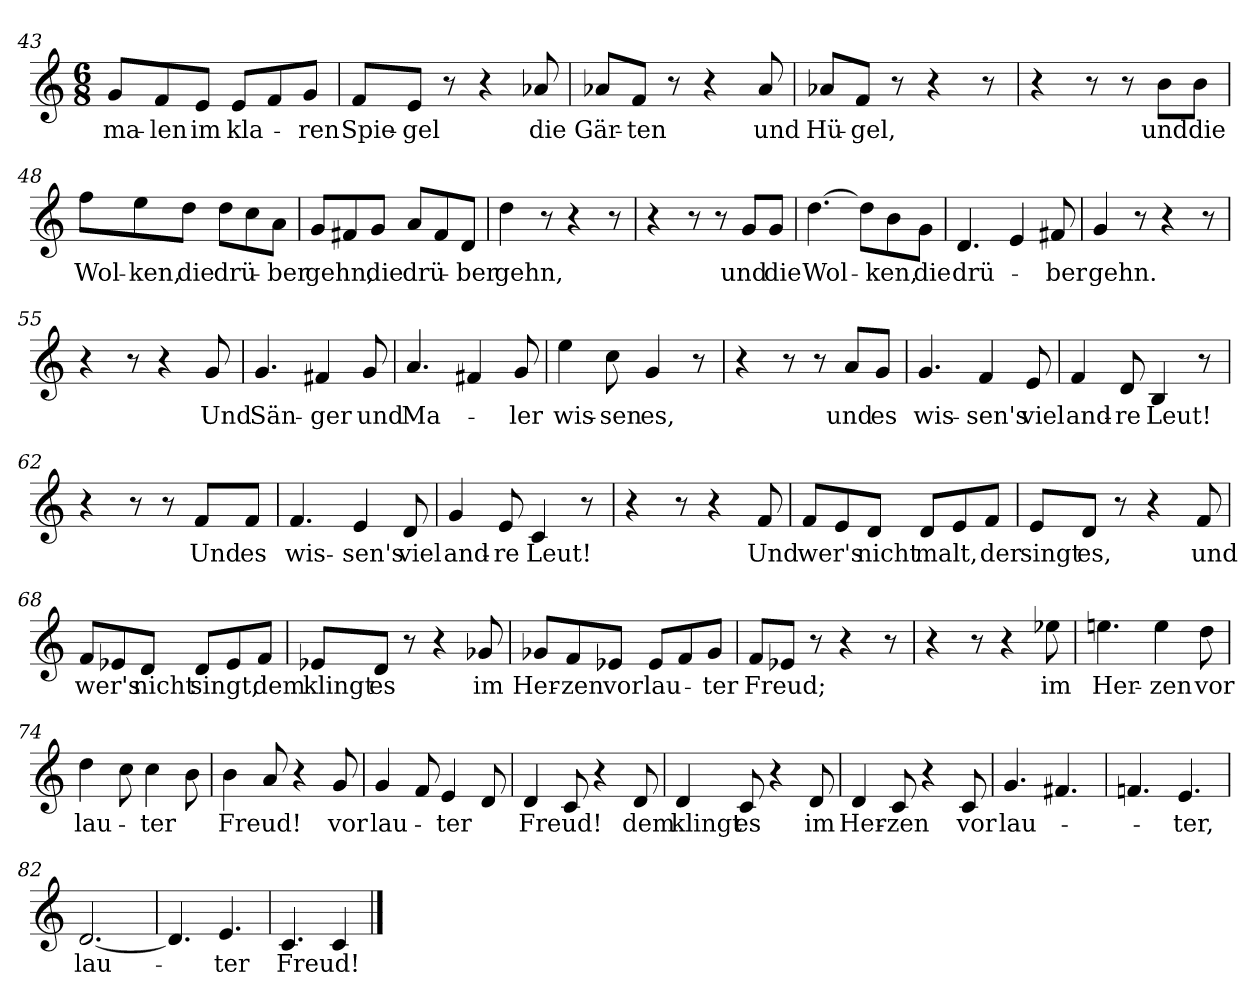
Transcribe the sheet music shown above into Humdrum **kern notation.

**kern	**text
*part1	*part1
*staff1	*staff1
*clefG2	*
*k[]	*
*M6/8	*
=43	=43
!	!LO:LY:b
8g/L	ma-
!	!LO:LY:b
8f/	-len
!	!LO:LY:b
8e/J	im
!	!LO:LY:b
8e/L	kla-
8f/	.
!	!LO:LY:b
8g/J	-ren
=44	=44
!	!LO:LY:b
8f/L	Spie-
!	!LO:LY:b
8e/J	-gel
8r	.
4r	.
!	!LO:LY:b
8a-X/	die
=45	=45
!	!LO:LY:b
8a-X/L	Gär-
!	!LO:LY:b
8f/J	-ten
8r	.
4r	.
!	!LO:LY:b
8a-/	und
=46	=46
!	!LO:LY:b
8a-X/L	Hü-
!	!LO:LY:b
8f/J	-gel,
8r	.
4r	.
8r	.
=47	=47
4r	.
8r	.
8r	.
!	!LO:LY:b
8b\L	und
!	!LO:LY:b
8b\J	die
!!LO:LB:g=z
=48	=48
!	!LO:LY:b
8ff\L	Wol-
!	!LO:LY:b
8ee\	-ken,
!	!LO:LY:b
8dd\J	die
!	!LO:LY:b
8dd\L	drü-
8cc\	.
!	!LO:LY:b
8a\J	-ber
=49	=49
!	!LO:LY:b
8g/L	gehn,
8f#X/	.
!	!LO:LY:b
8g/J	die
!	!LO:LY:b
8a/L	drü-
8f#/	.
!	!LO:LY:b
8d/J	-ber
=50	=50
!	!LO:LY:b
4dd\	gehn,
8r	.
4r	.
8r	.
=51	=51
4r	.
8r	.
8r	.
!	!LO:LY:b
8g/L	und
!	!LO:LY:b
8g/J	die
=52	=52
!	!LO:LY:b
[4.dd\	Wol-
8dd\L]	.
!	!LO:LY:b
8b\	-ken,
!	!LO:LY:b
8g\J	die
=53	=53
!	!LO:LY:b
4.d/	drü-
4e/	.
!	!LO:LY:b
8f#X/	-ber
=54	=54
!	!LO:LY:b
4g/	gehn.
8r	.
4r	.
8r	.
=55	=55
4r	.
8r	.
4r	.
!	!LO:LY:b
8g/	Und
!!LO:LB:g=z
=56	=56
!	!LO:LY:b
4.g/	Sän-
!	!LO:LY:b
4f#X/	-ger
!	!LO:LY:b
8g/	und
=57	=57
!	!LO:LY:b
4.a/	Ma-
4f#X/	.
!	!LO:LY:b
8g/	-ler
=58	=58
!	!LO:LY:b
4ee\	wis-
!	!LO:LY:b
8cc\	-sen
!	!LO:LY:b
4g/	es,
8r	.
=59	=59
4r	.
8r	.
8r	.
!	!LO:LY:b
8a/L	und
!	!LO:LY:b
8g/J	es
=60	=60
!	!LO:LY:b
4.g/	wis-
!	!LO:LY:b
4f/	-sen's
!	!LO:LY:b
8e/	viel
=61	=61
!	!LO:LY:b
4f/	and-
!	!LO:LY:b
8d/	-re
!	!LO:LY:b
4B/	Leut!
8r	.
=62	=62
4r	.
8r	.
8r	.
!	!LO:LY:b
8f/L	Und
!	!LO:LY:b
8f/J	es
=63	=63
!	!LO:LY:b
4.f/	wis-
!	!LO:LY:b
4e/	-sen's
!	!LO:LY:b
8d/	viel
!!LO:LB:g=z
=64	=64
!	!LO:LY:b
4g/	and-
!	!LO:LY:b
8e/	-re
!	!LO:LY:b
4c/	-Leut!
8r	.
=65	=65
4r	.
8r	.
4r	.
!	!LO:LY:b
8f/	Und
=66	=66
!	!LO:LY:b
8f/L	wer's
8e/	.
!	!LO:LY:b
8d/J	nicht
!	!LO:LY:b
8d/L	malt,
8e/	.
!	!LO:LY:b
8f/J	der
=67	=67
!	!LO:LY:b
8e/L	singt
!	!LO:LY:b
8d/J	es,
8r	.
4r	.
!	!LO:LY:b
8f/	und
=68	=68
!	!LO:LY:b
8f/L	wer's
8e-X/	.
!	!LO:LY:b
8d/J	nicht
!	!LO:LY:b
8d/L	singt,
8e-/	.
!	!LO:LY:b
8f/J	dem
=69	=69
!	!LO:LY:b
8e-X/L	klingt
!	!LO:LY:b
8d/J	es
8r	.
4r	.
!	!LO:LY:b
8g-X/	im
!!LO:LB:g=z
=70	=70
!	!LO:LY:b
8g-X/L	Her-
!	!LO:LY:b
8f/	-zen
!	!LO:LY:b
8e-X/J	vor
!	!LO:LY:b
8e-/L	lau-
8f/	.
!	!LO:LY:b
8g-/J	-ter
=71	=71
!	!LO:LY:b
8f/L	Freud;
8e-X/J	.
8r	.
4r	.
8r	.
=72	=72
4r	.
8r	.
4r	.
!	!LO:LY:b
8ee-X\	im
=73	=73
!	!LO:LY:b
4.een\	Her-
!	!LO:LY:b
4ee\	-zen
!	!LO:LY:b
8dd\	vor
=74	=74
!	!LO:LY:b
4dd\	lau-
8cc\	.
!	!LO:LY:b
4cc\	-ter
8b\	.
=75	=75
!	!LO:LY:b
4b\	Freud!
8a/	.
4r	.
!	!LO:LY:b
8g/	vor
=76	=76
!	!LO:LY:b
4g/	lau-
8f/	.
!	!LO:LY:b
4e/	-ter
8d/	.
=77	=77
!	!LO:LY:b
4d/	Freud!
8c/	.
4r	.
!	!LO:LY:b
8d/	dem
!!LO:PB:g=z
=78	=78
!	!LO:LY:b
4d/	klingt
!	!LO:LY:b
8c/	es
4r	.
!	!LO:LY:b
8d/	im
=79	=79
!	!LO:LY:b
4d/	Her-
!	!LO:LY:b
8c/	-zen
4r	.
!	!LO:LY:b
8c/	vor
=80	=80
!	!LO:LY:b
4.g/	lau-
4.f#X/	.
=81	=81
4.fn/	.
!	!LO:LY:b
4.e/	-ter,
=82	=82
!	!LO:LY:b
[2.d/	lau-
=83	=83
4.d/]	.
!	!LO:LY:b
4.e/	-ter
=84	=84
!	!LO:LY:b
4.c/	Freud!
4c/	.
==	==
*-	*-
